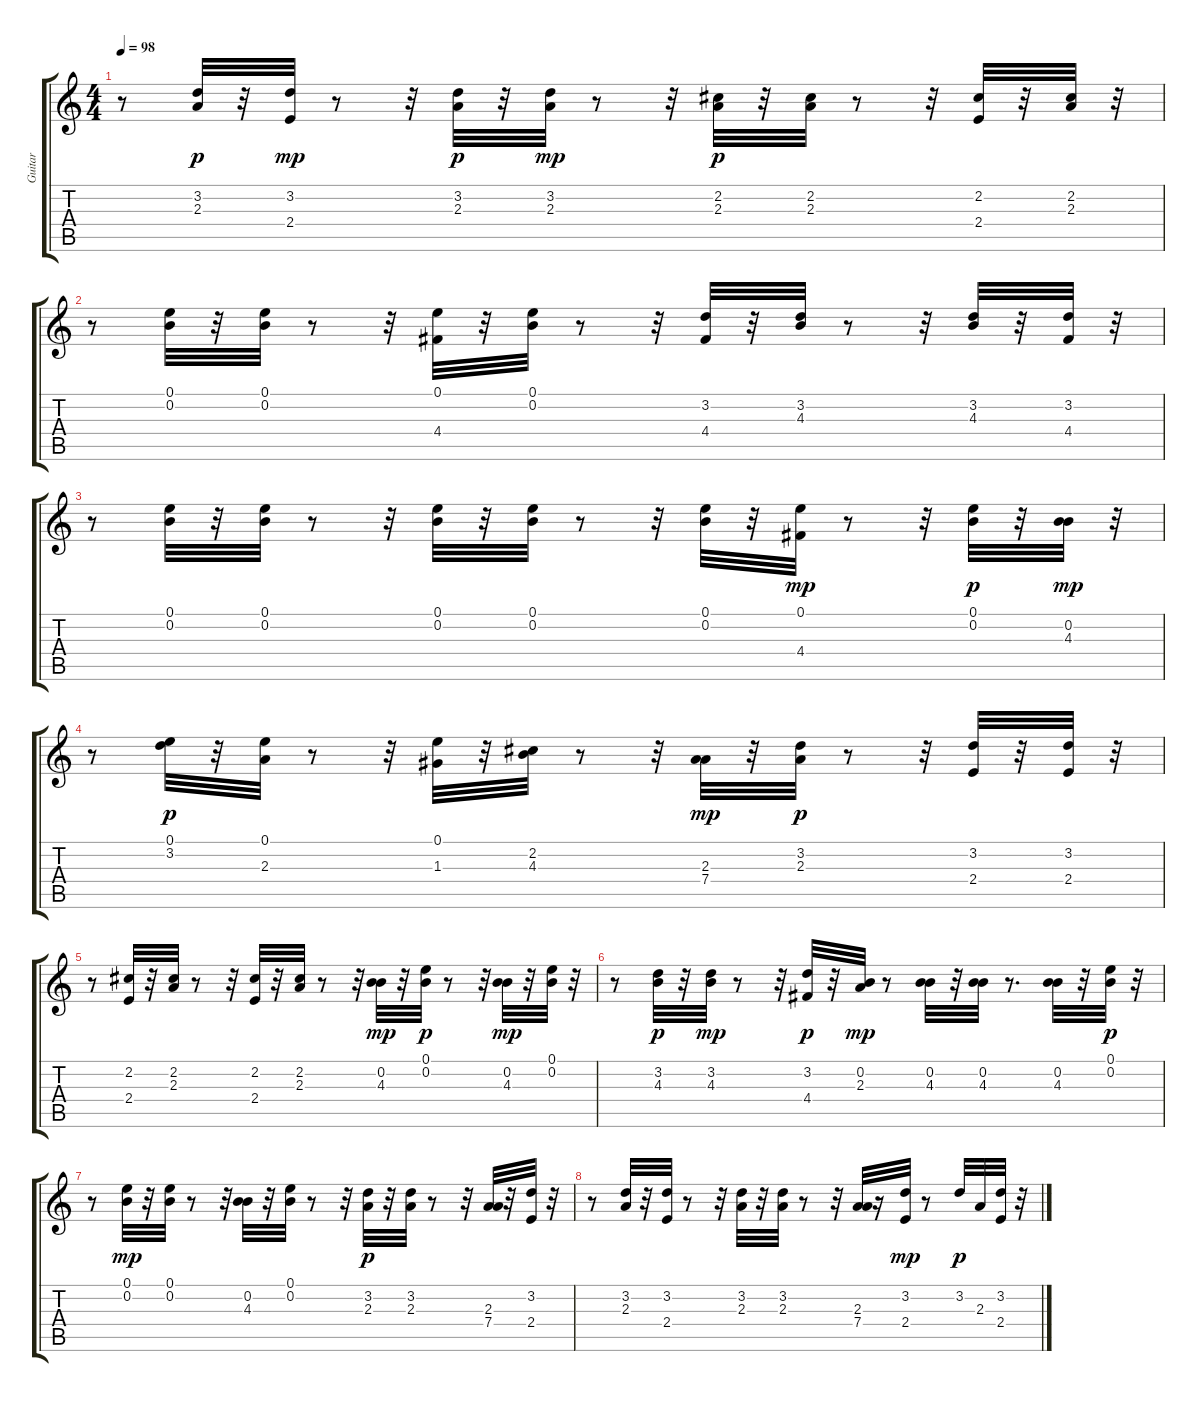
\track ("Guitar" "Guitar") {instrument overdrivenguitar}
\staff {score tabs}
\tuning (E4 B3 G3 D3 A2 E2) {hide}
\ts (4 4)
\tempo 98
\clef g2
\ks c
r.8{dy p instrument overdrivenguitar} (3.2 2.3).32 r.32 (3.2 2.4).32{dy mp} r.8 r.32 (3.2 2.3).32{dy p} r.32 (3.2 2.3).32{dy mp} r.8 r.32 (2.2 2.3).32{dy p} r.32 (2.2 2.3).32 r.8 r.32 (2.2 2.4).32 r.32 (2.2 2.3).32 r.32 |
r.8 (0.1 0.2).32 r.32 (0.1 0.2).32 r.8 r.32 (0.1 4.4).32 r.32 (0.1 0.2).32 r.8 r.32 (3.2 4.4).32 r.32 (3.2 4.3).32 r.8 r.32 (3.2 4.3).32 r.32 (3.2 4.4).32 r.32 |
r.8 (0.1 0.2).32 r.32 (0.1 0.2).32 r.8 r.32 (0.1 0.2).32 r.32 (0.1 0.2).32 r.8 r.32 (0.1 0.2).32 r.32 (0.1 4.4).32{dy mp} r.8 r.32 (0.1 0.2).32{dy p} r.32 (0.2 4.3).32{dy mp} r.32 |
r.8 (0.1 3.2).32{dy p} r.32 (0.1 2.3).32 r.8 r.32 (0.1 1.3).32 r.32 (2.2 4.3).32 r.8 r.32 (2.3 7.4).32{dy mp} r.32 (3.2 2.3).32{dy p} r.8 r.32 (3.2 2.4).32 r.32 (3.2 2.4).32 r.32 |
r.8 (2.2 2.4).32 r.32 (2.2 2.3).32 r.8 r.32 (2.2 2.4).32 r.32 (2.2 2.3).32 r.8 r.32 (0.2 4.3).32{dy mp} r.32 (0.1 0.2).32{dy p} r.8 r.32 (0.2 4.3).32{dy mp} r.32 (0.1 0.2).32 r.32 |
r.8 (3.2 4.3).32{dy p} r.32 (3.2 4.3).32{dy mp} r.8 r.32 (3.2 4.4).32{dy p} r.32 (0.2 2.3).32{dy mp} r.8 (0.2 4.3).32 r.32 (0.2 4.3).32 r.8{d} (0.2 4.3).32 r.32 (0.1 0.2).32{dy p} r.32 |
r.8 (0.1 0.2).32{dy mp} r.32 (0.1 0.2).32 r.8 r.32 (0.2 4.3).32 r.32 (0.1 0.2).32 r.8 r.32 (3.2 2.3).32{dy p} r.32 (3.2 2.3).32 r.8 r.32 (2.3 7.4).32 r.32 (3.2 2.4).32 r.32 |
r.8 (3.2 2.3).32 r.32 (3.2 2.4).32 r.8 r.32 (3.2 2.3).32 r.32 (3.2 2.3).32 r.8 r.32 (2.3 7.4).32 r.16 (3.2 2.4).32{dy mp} r.8 3.2.32{dy p} 2.3.32 (3.2 2.4).32 r.32
